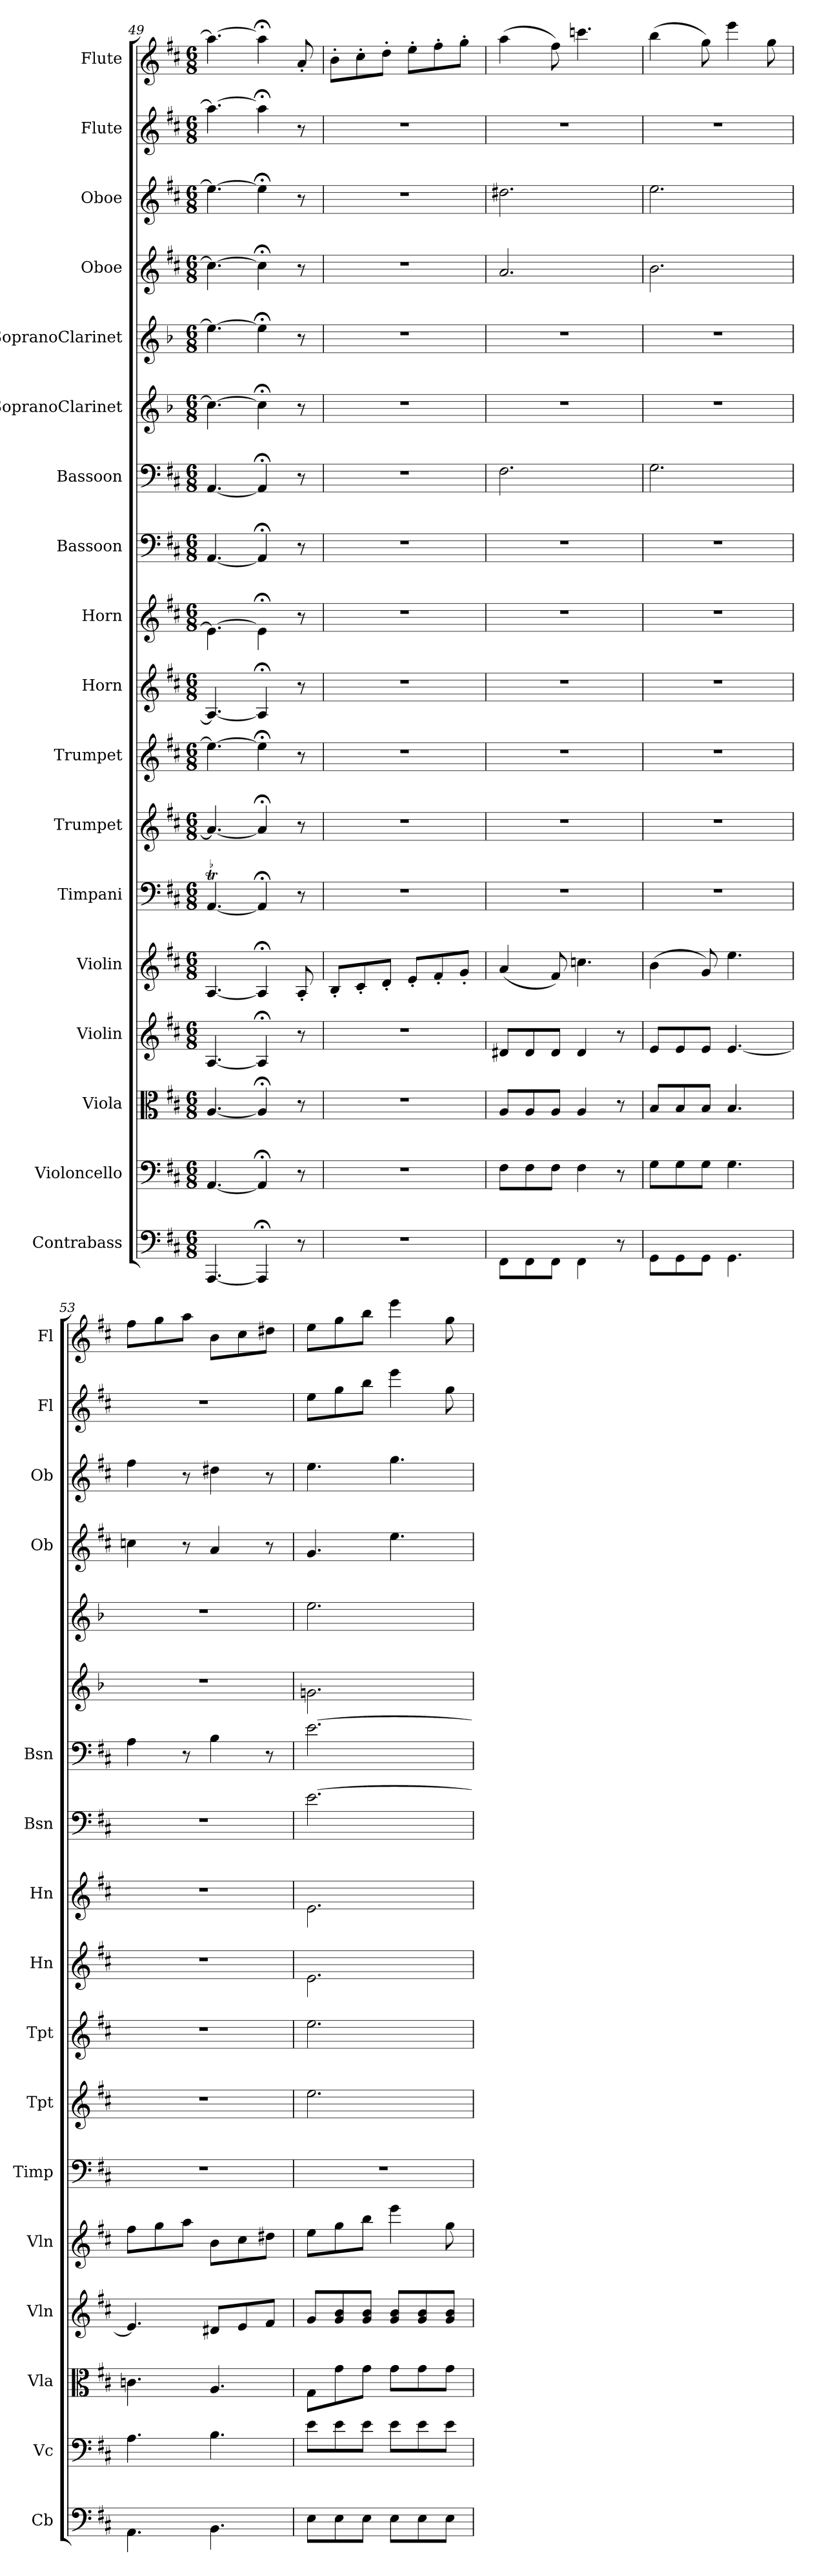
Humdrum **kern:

**kern	**kern	**kern	**kern	**kern	**kern	**kern	**kern	**kern	**kern	**kern	**kern	**kern	**kern	**kern	**kern	**kern	**kern
*part18	*part17	*part16	*part15	*part14	*part13	*part12	*part11	*part10	*part9	*part8	*part7	*part6	*part5	*part4	*part3	*part2	*part1
*staff18	*staff17	*staff16	*staff15	*staff14	*staff13	*staff12	*staff11	*staff10	*staff9	*staff8	*staff7	*staff6	*staff5	*staff4	*staff3	*staff2	*staff1
*I"Contrabass	*I"Violoncello	*I"Viola	*I"Violin	*I"Violin	*I"Timpani	*I"Trumpet	*I"Trumpet	*I"Horn	*I"Horn	*I"Bassoon	*I"Bassoon	*I"SopranoClarinet	*I"SopranoClarinet	*I"Oboe	*I"Oboe	*I"Flute	*I"Flute
*I'Cb	*I'Vc	*I'Vla	*I'Vln	*I'Vln	*I'Timp	*I'Tpt	*I'Tpt	*I'Hn	*I'Hn	*I'Bsn	*I'Bsn	*	*	*I'Ob	*I'Ob	*I'Fl	*I'Fl
*clefF4	*clefF4	*clefC3	*clefG2	*clefG2	*clefF4	*clefG2	*clefG2	*clefG2	*clefG2	*clefF4	*clefF4	*clefG2	*clefG2	*clefG2	*clefG2	*clefG2	*clefG2
*k[f#c#]	*k[f#c#]	*k[f#c#]	*k[f#c#]	*k[f#c#]	*k[f#c#]	*k[f#c#]	*k[f#c#]	*k[f#c#]	*k[f#c#]	*k[f#c#]	*k[f#c#]	*k[b-]	*k[b-]	*k[f#c#]	*k[f#c#]	*k[f#c#]	*k[f#c#]
*M6/8	*M6/8	*M6/8	*M6/8	*M6/8	*M6/8	*M6/8	*M6/8	*M6/8	*M6/8	*M6/8	*M6/8	*M6/8	*M6/8	*M6/8	*M6/8	*M6/8	*M6/8
=49	=49	=49	=49	=49	=49	=49	=49	=49	=49	=49	=49	=49	=49	=49	=49	=49	=49
!	!	!	!	!	!LO:TR:acc=-	!	!	!	!	!	!	!	!	!	!	!	!
[4.AAA/	[4.AA/	[4.A/	[4.A/	[4.A/	[4.AAt/	4.a/_	4.ee\_	4.A/_	4.e\_	[4.AA/	[4.AA/	4.cc#\_	4.ee\_	4.cc#\_	4.ee\_	4.aa\_	4.aa\_
4AAA;</]	4AA;</]	4A;</]	4A;</]	4A;</]	4AA;</]	4a;</]	4ee;<\]	4A;</]	4e;<\]	4AA;</]	4AA;</]	4cc#;<\]	4ee;<\]	4cc#;<\]	4ee;<\]	4aa;<\]	4aa;<\]
8r	8r	8r	8r	8A'/	8r	8r	8r	8r	8r	8r	8r	8r	8r	8r	8r	8r	8a'/
=50	=50	=50	=50	=50	=50	=50	=50	=50	=50	=50	=50	=50	=50	=50	=50	=50	=50
2.r	2.r	2.r	2.r	8B'/L	2.r	2.r	2.r	2.r	2.r	2.r	2.r	2.r	2.r	2.r	2.r	2.r	8b'\L
.	.	.	.	8c#'/	.	.	.	.	.	.	.	.	.	.	.	.	8cc#'\
.	.	.	.	8d'/J	.	.	.	.	.	.	.	.	.	.	.	.	8dd'\J
.	.	.	.	8e'/L	.	.	.	.	.	.	.	.	.	.	.	.	8ee'\L
.	.	.	.	8f#'/	.	.	.	.	.	.	.	.	.	.	.	.	8ff#'\
.	.	.	.	8g'/J	.	.	.	.	.	.	.	.	.	.	.	.	8gg'\J
=51	=51	=51	=51	=51	=51	=51	=51	=51	=51	=51	=51	=51	=51	=51	=51	=51	=51
8FF#\L	8F#\L	8A/L	8d#X/L	(4a/	2.r	2.r	2.r	2.r	2.r	2.r	2.F#\	2.r	2.r	2.a/	2.dd#X\	2.r	(4aa\
8FF#\	8F#\	8A/	8d#/	.	.	.	.	.	.	.	.	.	.	.	.	.	.
8FF#\J	8F#\J	8A/J	8d#/J	8f#/)	.	.	.	.	.	.	.	.	.	.	.	.	8ff#\)
4FF#\	4F#\	4A/	4d#/	4.ccn\	.	.	.	.	.	.	.	.	.	.	.	.	4.cccn\
8r	8r	8r	8r	.	.	.	.	.	.	.	.	.	.	.	.	.	.
=52	=52	=52	=52	=52	=52	=52	=52	=52	=52	=52	=52	=52	=52	=52	=52	=52	=52
8GG\L	8G\L	8B/L	8e/L	(4b\	2.r	2.r	2.r	2.r	2.r	2.r	2.G\	2.r	2.r	2.b\	2.ee\	2.r	(4bb\
8GG\	8G\	8B/	8e/	.	.	.	.	.	.	.	.	.	.	.	.	.	.
8GG\J	8G\J	8B/J	8e/J	8g/)	.	.	.	.	.	.	.	.	.	.	.	.	8gg\)
4.GG\	4.G\	4.B/	[4.e/	4.ee\	.	.	.	.	.	.	.	.	.	.	.	.	4eee\
.	.	.	.	.	.	.	.	.	.	.	.	.	.	.	.	.	8gg\
=53	=53	=53	=53	=53	=53	=53	=53	=53	=53	=53	=53	=53	=53	=53	=53	=53	=53
4.AA\	4.A\	4.cn\	4.e/]	8ff#\L	2.r	2.r	2.r	2.r	2.r	2.r	4A\	2.r	2.r	4ccn\	4ff#\	2.r	8ff#\L
.	.	.	.	8gg\	.	.	.	.	.	.	.	.	.	.	.	.	8gg\
.	.	.	.	8aa\J	.	.	.	.	.	.	8r	.	.	8r	8r	.	8aa\J
4.BB\	4.B\	4.A/	8d#X/L	8b\L	.	.	.	.	.	.	4B\	.	.	4a/	4dd#X\	.	8b\L
.	.	.	8e/	8cc#\	.	.	.	.	.	.	.	.	.	.	.	.	8cc#\
.	.	.	8f#/J	8dd#X\J	.	.	.	.	.	.	8r	.	.	8r	8r	.	8dd#X\J
=54	=54	=54	=54	=54	=54	=54	=54	=54	=54	=54	=54	=54	=54	=54	=54	=54	=54
8E\L	8e\L	8G\L	8g/L	8ee\L	2.r	2.ee\	2.ee\	2.e\	2.e\	[2.e\	[2.e\	2.gn\	2.ee\	4.g/	4.ee\	8ee\L	8ee\L
8E\	8e\	8g\	8g/ 8b/	8gg\	.	.	.	.	.	.	.	.	.	.	.	8gg\	8gg\
8E\J	8e\J	8g\J	8g/ 8b/J	8bb\J	.	.	.	.	.	.	.	.	.	.	.	8bb\J	8bb\J
8E\L	8e\L	8g\L	8g/ 8b/L	4eee\	.	.	.	.	.	.	.	.	.	4.ee\	4.gg\	4eee\	4eee\
8E\	8e\	8g\	8g/ 8b/	.	.	.	.	.	.	.	.	.	.	.	.	.	.
8E\J	8e\J	8g\J	8g/ 8b/J	8gg\	.	.	.	.	.	.	.	.	.	.	.	8gg\	8gg\
=	=	=	=	=	=	=	=	=	=	=	=	=	=	=	=	=	=
*-	*-	*-	*-	*-	*-	*-	*-	*-	*-	*-	*-	*-	*-	*-	*-	*-	*-
